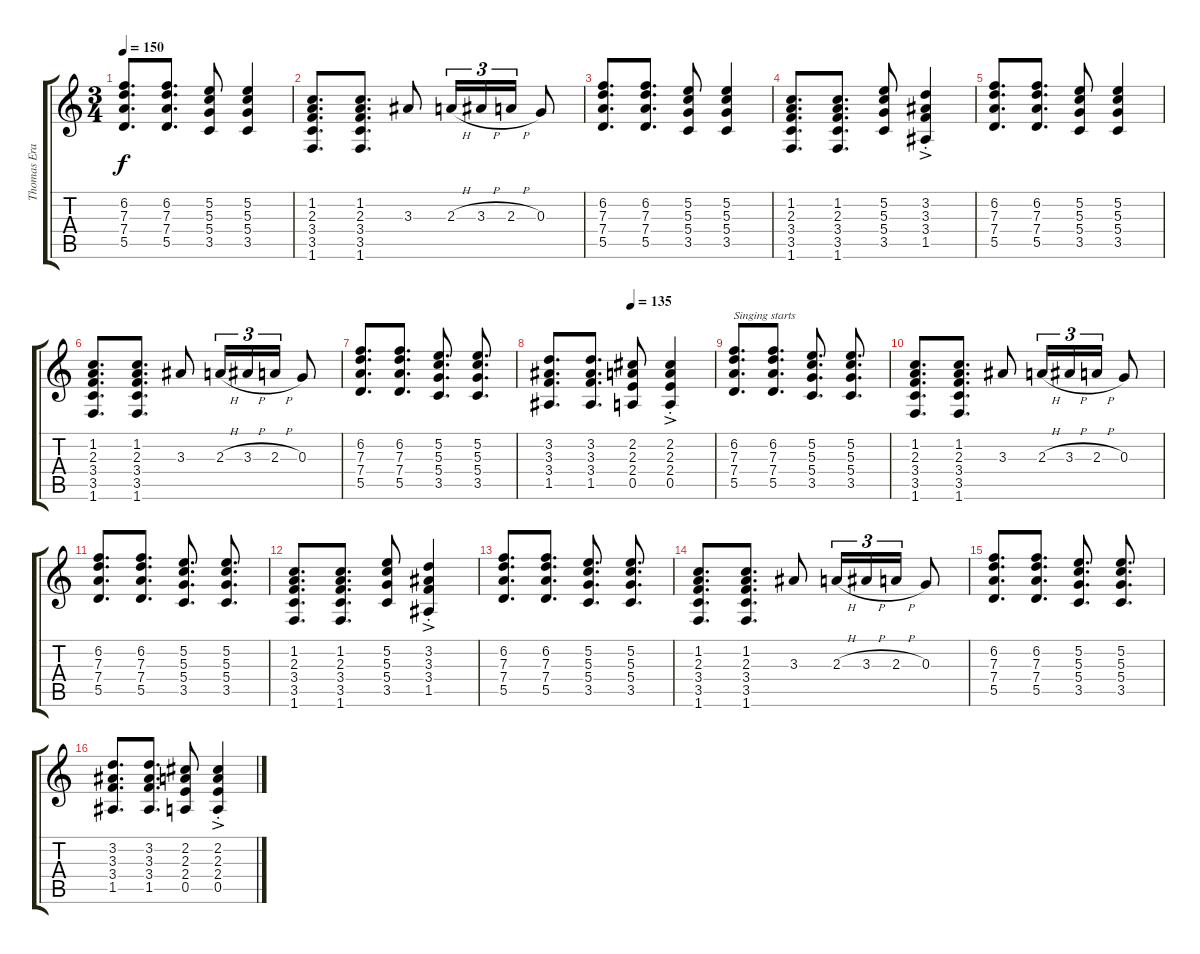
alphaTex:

\track ("Thomas Erak" "Thomas Era") {instrument distortionguitar}
\staff {score tabs}
\tuning (E4 B3 G3 D3 A2 E2) {hide}
\ts (3 4)
\tempo 150
\clef g2
\ks c
(6.2 7.3 7.4 5.5).8{d dy f instrument distortionguitar} (6.2 7.3 7.4 5.5).8{d} (5.2 5.3 5.4 3.5).8 (5.2 5.3 5.4 3.5).4 |
(1.2 2.3 3.4 3.5 1.6).8{d} (1.2 2.3 3.4 3.5 1.6).8{d} 3.3.8 2.3{h}.16{tu (3 2)} 3.3{h}.16{tu (3 2)} 2.3{h}.16{tu (3 2)} 0.3.8 |
(6.2 7.3 7.4 5.5).8{d} (6.2 7.3 7.4 5.5).8{d} (5.2 5.3 5.4 3.5).8 (5.2 5.3 5.4 3.5).4 |
(1.2 2.3 3.4 3.5 1.6).8{d} (1.2 2.3 3.4 3.5 1.6).8{d} (5.2 5.3 5.4 3.5).8 (3.2{ac st} 3.3{ac st} 3.4{ac st} 1.5{ac st}).4 |
(6.2 7.3 7.4 5.5).8{d} (6.2 7.3 7.4 5.5).8{d} (5.2 5.3 5.4 3.5).8 (5.2 5.3 5.4 3.5).4 |
(1.2 2.3 3.4 3.5 1.6).8{d} (1.2 2.3 3.4 3.5 1.6).8{d} 3.3.8 2.3{h}.16{tu (3 2)} 3.3{h}.16{tu (3 2)} 2.3{h}.16{tu (3 2)} 0.3.8 |
(6.2 7.3 7.4 5.5).8{d} (6.2 7.3 7.4 5.5).8{d} (5.2 5.3 5.4 3.5).8{d} (5.2 5.3 5.4 3.5).8{d} |
\tempo (135 0.5)
(3.2 3.3 3.4 1.5).8{d} (3.2 3.3 3.4 1.5).8{d} (2.2 2.3 2.4 0.5).8 (2.2{ac st} 2.3{ac st} 2.4{ac st} 0.5{ac st}).4 |
(6.2 7.3 7.4 5.5).8{d txt "Singing starts"} (6.2 7.3 7.4 5.5).8{d} (5.2 5.3 5.4 3.5).8{d} (5.2 5.3 5.4 3.5).8{d} |
(1.2 2.3 3.4 3.5 1.6).8{d} (1.2 2.3 3.4 3.5 1.6).8{d} 3.3.8 2.3{h}.16{tu (3 2)} 3.3{h}.16{tu (3 2)} 2.3{h}.16{tu (3 2)} 0.3.8 |
(6.2 7.3 7.4 5.5).8{d} (6.2 7.3 7.4 5.5).8{d} (5.2 5.3 5.4 3.5).8{d} (5.2 5.3 5.4 3.5).8{d} |
(1.2 2.3 3.4 3.5 1.6).8{d} (1.2 2.3 3.4 3.5 1.6).8{d} (5.2 5.3 5.4 3.5).8 (3.2{ac st} 3.3{ac st} 3.4{ac st} 1.5{ac st}).4 |
(6.2 7.3 7.4 5.5).8{d} (6.2 7.3 7.4 5.5).8{d} (5.2 5.3 5.4 3.5).8{d} (5.2 5.3 5.4 3.5).8{d} |
(1.2 2.3 3.4 3.5 1.6).8{d} (1.2 2.3 3.4 3.5 1.6).8{d} 3.3.8 2.3{h}.16{tu (3 2)} 3.3{h}.16{tu (3 2)} 2.3{h}.16{tu (3 2)} 0.3.8 |
(6.2 7.3 7.4 5.5).8{d} (6.2 7.3 7.4 5.5).8{d} (5.2 5.3 5.4 3.5).8{d} (5.2 5.3 5.4 3.5).8{d} |
(3.2 3.3 3.4 1.5).8{d} (3.2 3.3 3.4 1.5).8{d} (2.2 2.3 2.4 0.5).8 (2.2{ac st} 2.3{ac st} 2.4{ac st} 0.5{ac st}).4
